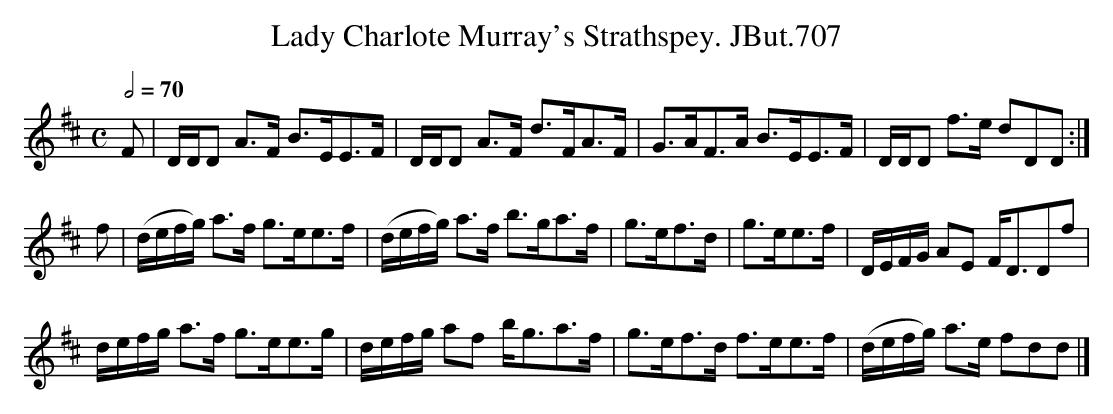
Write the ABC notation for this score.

X:1
T:Lady Charlote Murray's Strathspey. JBut.707
M:C
L:1/8
Q:1/2=70
K:D
F|D/D/D A>F B>EE>F|D/D/D A>F d>FA>F|G>AF>A B>EE>F|D/D/D f>e dDD:|
f|(d/e/f/g/) a>f g>ee>f|(d/e/f/g/) a>f b>ga>f|g>ef>d|g>ee>f|D/E/F/G/ AE F<DDf|
d/e/f/g/ a>f g>ee>g|d/e/f/g/ af b<ga>f|g>ef>d f>ee>f|(d/e/f/g/) a>e fdd|]
